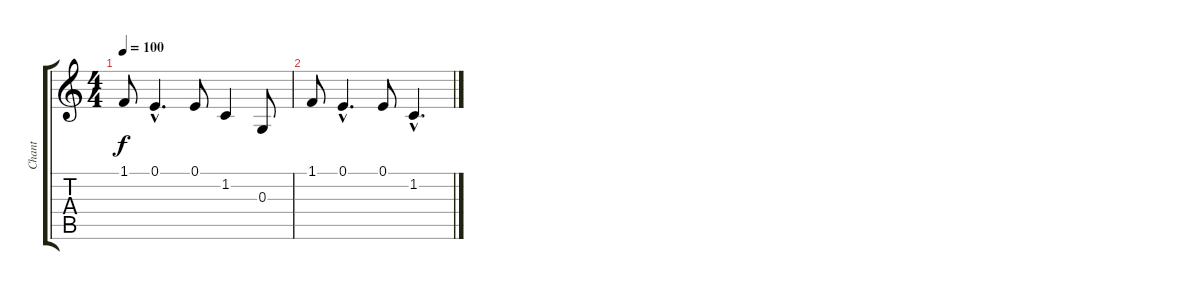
\track ("Chant" "Chant") {instrument shakuhachi}
\staff {score tabs}
\tuning (E4 B3 G3 D3 A2 E2) {hide}
\ts (4 4)
\tempo 100
\clef g2
\ks c
1.1.8{dy f} 0.1{hac}.4{d} 0.1.8 1.2.4 0.3.8 |
1.1.8 0.1{hac}.4{d} 0.1.8 1.2{hac}.4{d}
